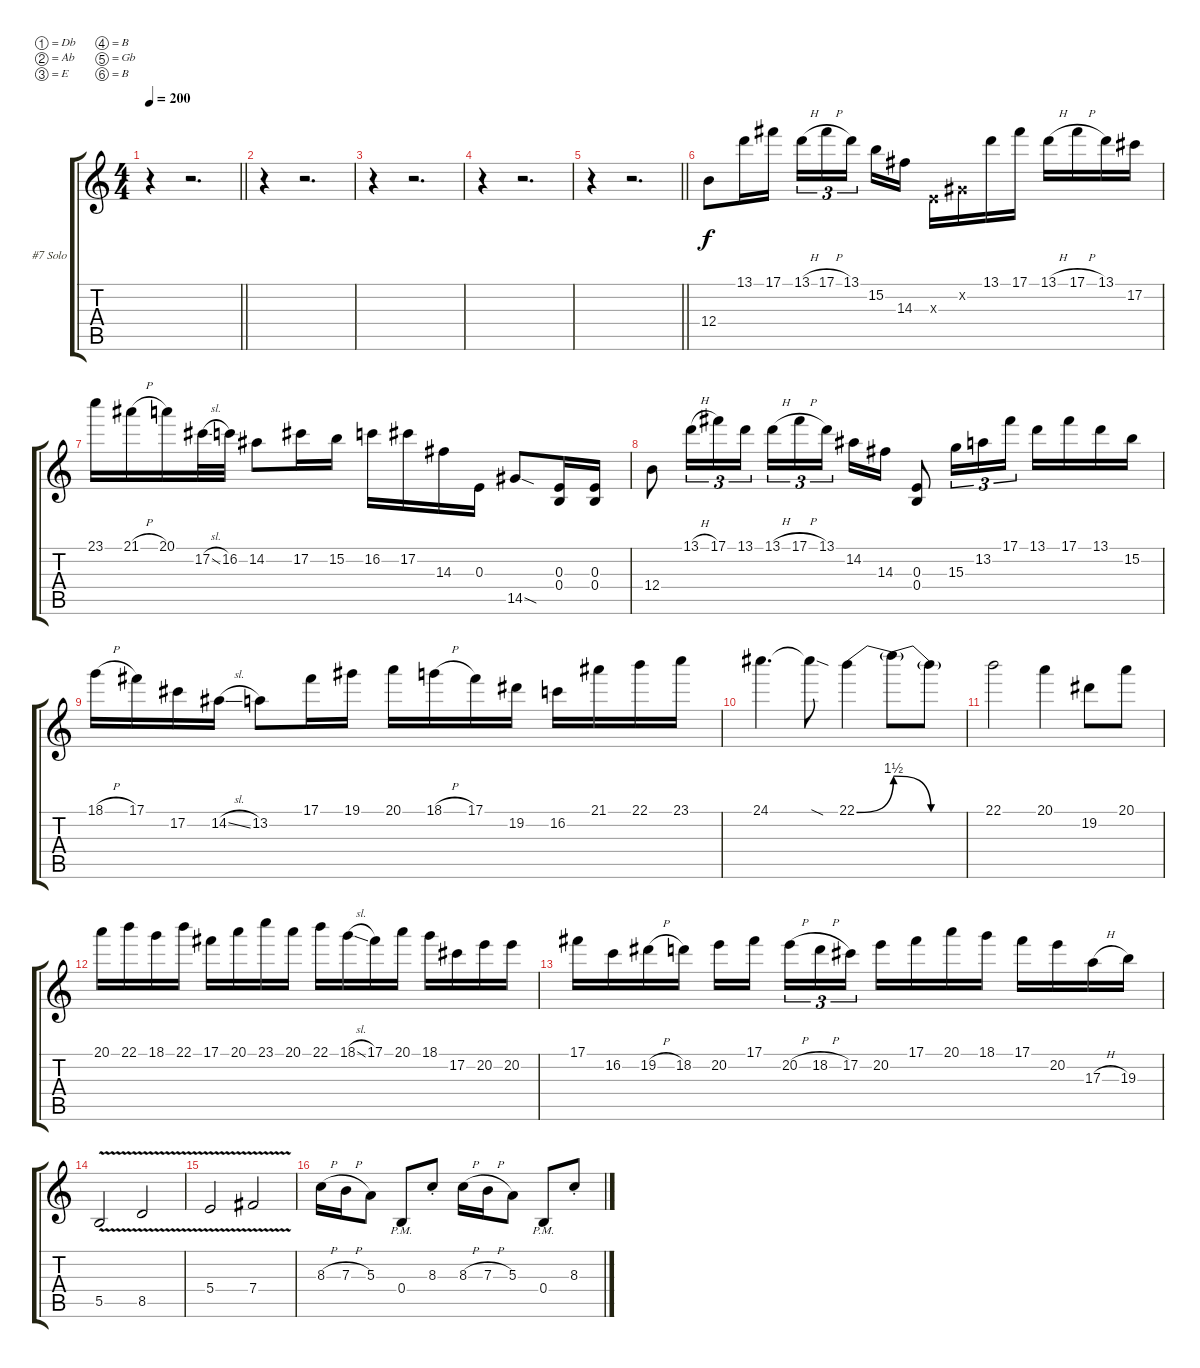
\bracketExtendMode groupsimilarinstruments
\firstSystemTrackNameOrientation horizontal
\otherSystemsTrackNameOrientation horizontal
\track ("Mick Thomson [Solo]" "#7 Solo") {instrument distortionguitar}
\staff {score tabs}
\tuning (Db4 Ab3 E3 B2 Gb2 B1)
\ts (4 4)
\tempo 200
\clef g2
\barLineRight lightlight
\ks c
r.4{dy f} r.2{d} |
r.4 r.2{d} |
r.4 r.2{d} |
r.4 r.2{d} |
\barLineRight lightlight
r.4 r.2{d} |
12.4.8 13.1.16 17.1.16 13.1{h}.16{tu (3 2)} 17.1{h}.16{tu (3 2)} 13.1.16{tu (3 2)} 15.2.16 14.3.16 0.3{x}.16 0.2{x}.16 13.1.16 17.1.16 13.1{h}.16 17.1{h}.16 13.1.16 17.2.16 |
23.1.16 21.1{h}.16 20.1.16 17.2{sl}.32 16.2.32 14.2.8 17.2.16 15.2.16 16.2.16 17.2.16 14.3.16 0.3.16 14.5{sod}.8 (0.3 0.4).16 (0.3 0.4).16 |
12.4.8 13.1{h}.16{tu (3 2)} 17.1.16{tu (3 2)} 13.1.16{tu (3 2)} 13.1{h}.16{tu (3 2)} 17.1{h}.16{tu (3 2)} 13.1.16{tu (3 2)} 14.2.16 14.3.16 (0.3 0.4).8 15.3.16{tu (3 2)} 13.2.16{tu (3 2)} 17.1.16{tu (3 2)} 13.1.16 17.1.16 13.1.16 15.2.16 |
18.1{h}.16 17.1.16 17.2.16 14.2{sl}.16 13.2.8 17.1.16 19.1.16 20.1.16 18.1{h}.16 17.1.16 19.2.16 16.2.16 21.1.16 22.1.16 23.1.16 |
24.1.4{d} 24.1{sod t}.8 22.1{be (bend 0 0 60 6)}.4 22.1{be (release 0 6 60 0) t}.8 22.1{be (hold 0 0 60 0) t}.8 |
22.1.2 20.1.4 19.2.8 20.1.8 |
20.1.16 22.1.16 18.1.16 22.1.16 17.1.16 20.1.16 23.1.16 20.1.16 22.1.16 18.1{sl}.16 17.1.16 20.1.16 18.1.16 17.2.16 20.2.16 20.2.16 |
17.1.16 16.2.16 19.2{h}.16 18.2.16 20.2.16 17.1.16 20.2{h}.16{tu (3 2)} 18.2{h}.16{tu (3 2)} 17.2.16{tu (3 2)} 20.2.16 17.1.16 20.1.16 18.1.16 17.1.16 20.2.16 17.3{h}.16 19.3.16 |
5.5{v}.2 8.5{v}.2 |
5.4{v}.2 7.4{v}.2 |
8.3{h}.16 7.3{h}.16 5.3.8 0.4{pm}.8 8.3{st}.8 8.3{h}.16 7.3{h}.16 5.3.8 0.4{pm}.8 8.3{st}.8
